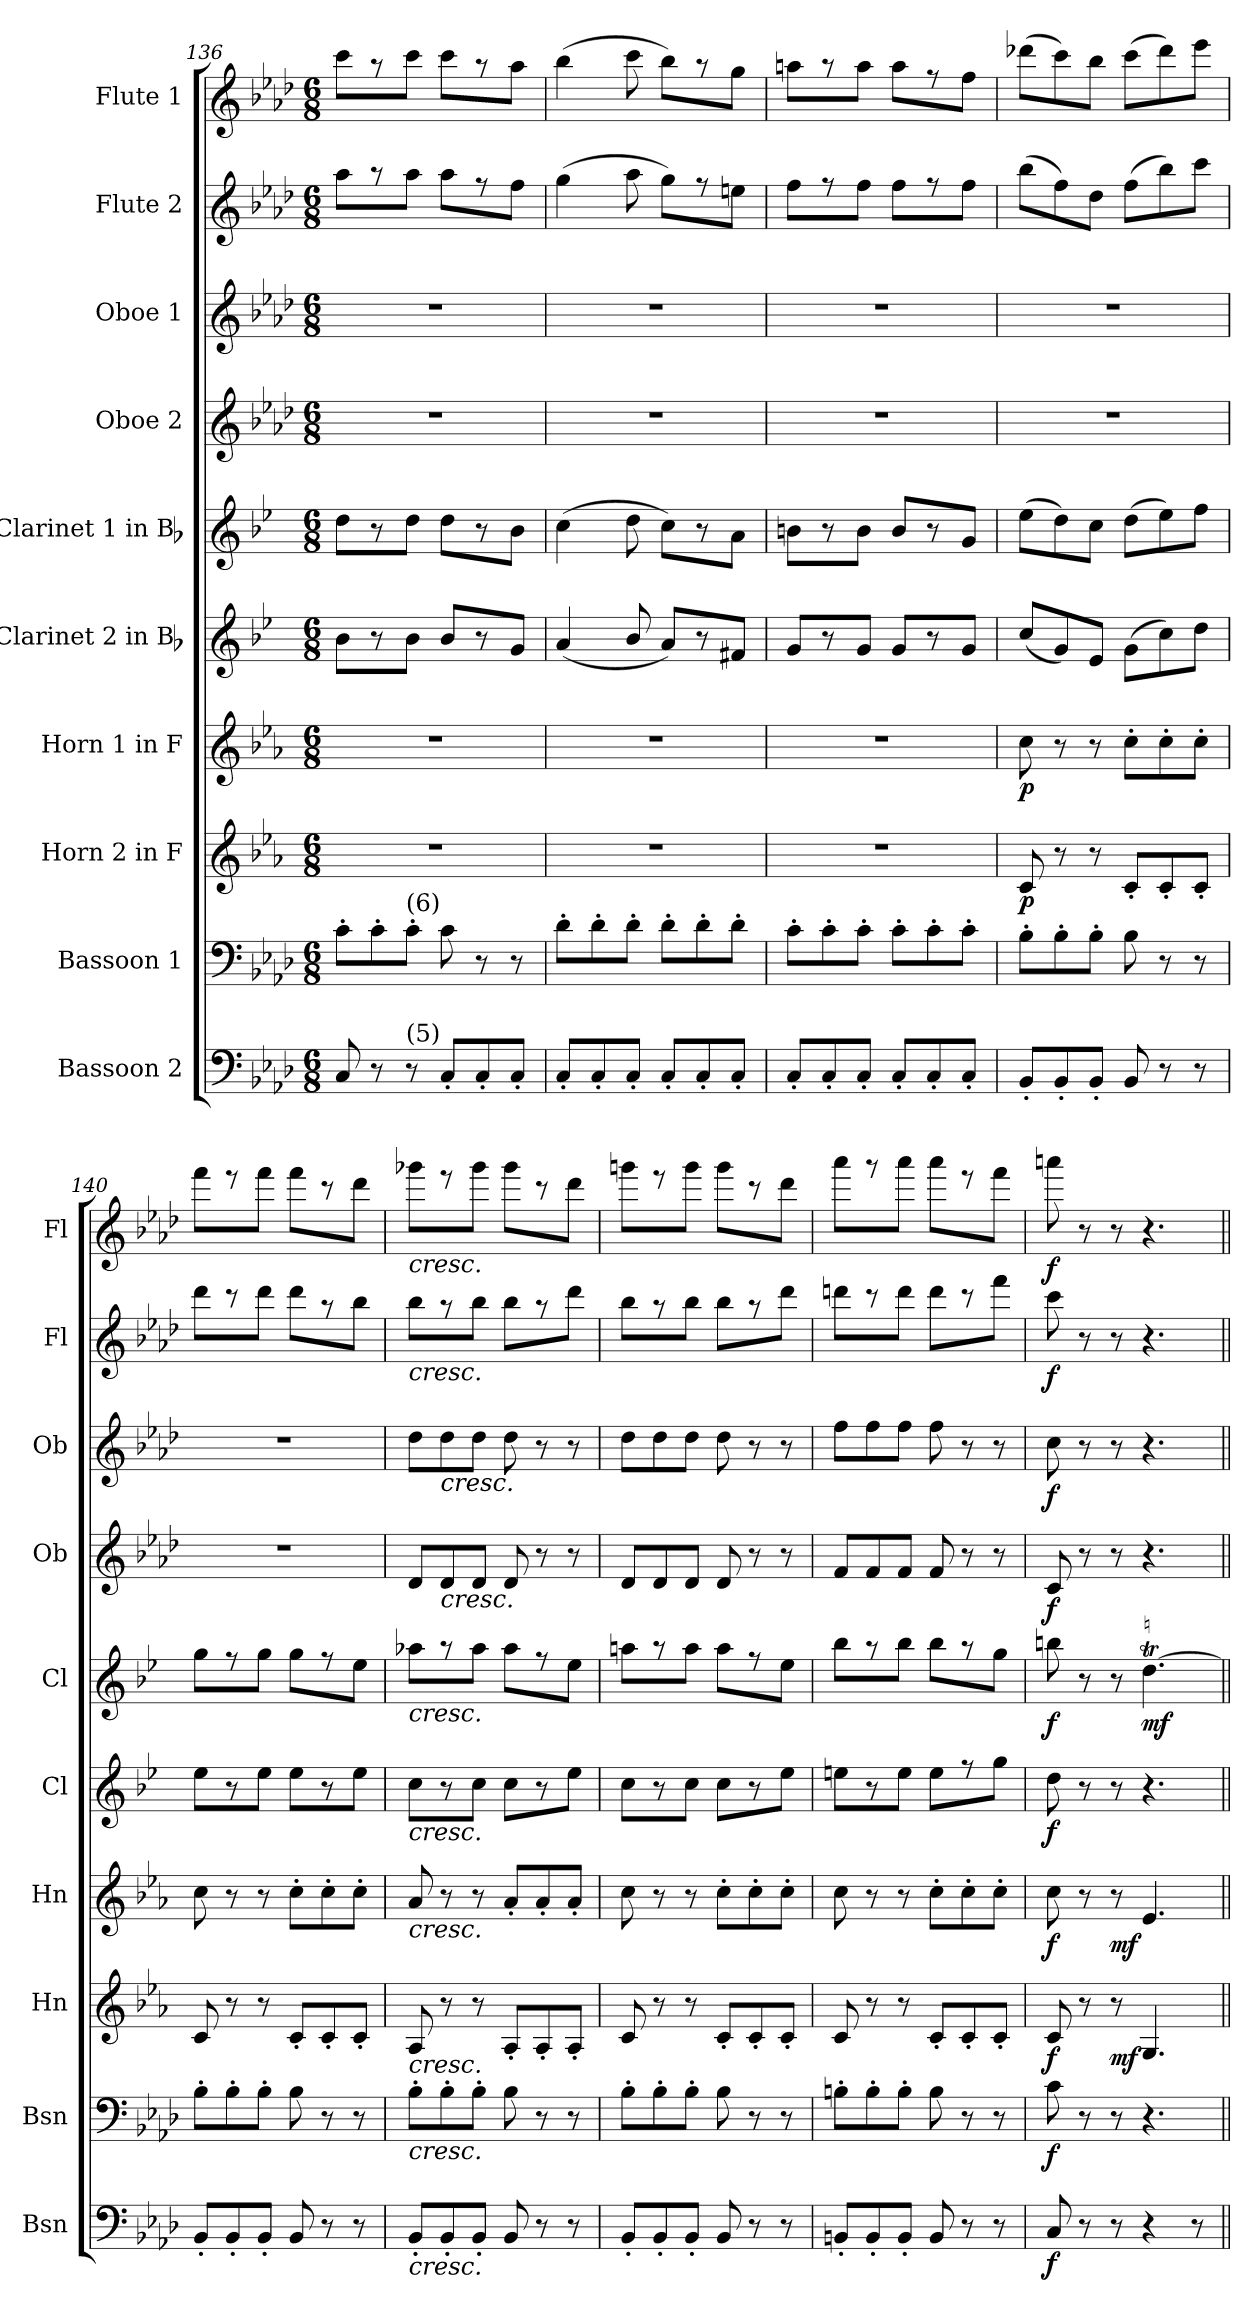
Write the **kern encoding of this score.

**kern	**dynam	**kern	**dynam	**kern	**dynam	**kern	**dynam	**kern	**dynam	**kern	**dynam	**kern	**dynam	**kern	**dynam	**kern	**dynam	**kern	**dynam
*part10	*part10	*part9	*part9	*part8	*part8	*part7	*part7	*part6	*part6	*part5	*part5	*part4	*part4	*part3	*part3	*part2	*part2	*part1	*part1
*staff10	*staff10	*staff9	*staff9	*staff8	*staff8	*staff7	*staff7	*staff6	*staff6	*staff5	*staff5	*staff4	*staff4	*staff3	*staff3	*staff2	*staff2	*staff1	*staff1
*I"Bassoon 2	*	*I"Bassoon 1	*	*I"Horn 2 in F	*	*I"Horn 1 in F	*	*I"Clarinet 2 in Bb	*	*I"Clarinet 1 in Bb	*	*I"Oboe 2	*	*I"Oboe 1	*	*I"Flute 2	*	*I"Flute 1	*
*I'Bsn	*	*I'Bsn	*	*I'Hn	*	*I'Hn	*	*I'Cl	*	*I'Cl	*	*I'Ob	*	*I'Ob	*	*I'Fl	*	*I'Fl	*
*clefF4	*	*clefF4	*	*clefG2	*	*clefG2	*	*clefG2	*	*clefG2	*	*clefG2	*	*clefG2	*	*clefG2	*	*clefG2	*
*	*	*	*	*ITrd4c7	*	*ITrd4c7	*	*ITrd1c2	*	*ITrd1c2	*	*	*	*	*	*	*	*	*
*k[b-e-a-d-]	*	*k[b-e-a-d-]	*	*k[b-e-a-d-]	*	*k[b-e-a-d-]	*	*k[b-e-a-d-]	*	*k[b-e-a-d-]	*	*k[b-e-a-d-]	*	*k[b-e-a-d-]	*	*k[b-e-a-d-]	*	*k[b-e-a-d-]	*
*M6/8	*	*M6/8	*	*M6/8	*	*M6/8	*	*M6/8	*	*M6/8	*	*M6/8	*	*M6/8	*	*M6/8	*	*M6/8	*
=136	=136	=136	=136	=136	=136	=136	=136	=136	=136	=136	=136	=136	=136	=136	=136	=136	=136	=136	=136
8C/	.	8c'\L	.	2.r	.	2.r	.	8a-\L	.	8cc\L	.	2.r	.	2.r	.	8aa-\L	.	8ccc\L	.
8r	.	8c'\	.	.	.	.	.	8r	.	8r	.	.	.	.	.	8r	.	8r	.
!	!	!LO:TX:a:t=(6)	!	!	!	!	!	!	!	!	!	!	!	!	!	!	!	!	!
!LO:TX:a:t=(5)	!	!	!	!	!	!	!	!	!	!	!	!	!	!	!	!	!	!	!
8r	.	8c'\J	.	.	.	.	.	8a-\J	.	8cc\J	.	.	.	.	.	8aa-\J	.	8ccc\J	.
8C'/L	.	8c\	.	.	.	.	.	8a-/L	.	8cc\L	.	.	.	.	.	8aa-\L	.	8ccc\L	.
8C'/	.	8r	.	.	.	.	.	8r	.	8r	.	.	.	.	.	8r	.	8r	.
8C'/J	.	8r	.	.	.	.	.	8f/J	.	8a-\J	.	.	.	.	.	8ff\J	.	8aa-\J	.
=137	=137	=137	=137	=137	=137	=137	=137	=137	=137	=137	=137	=137	=137	=137	=137	=137	=137	=137	=137
8C'/L	.	8d-'\L	.	2.r	.	2.r	.	(4g/	.	(4b-\	.	2.r	.	2.r	.	(4gg\	.	(4bb-\	.
8C'/	.	8d-'\	.	.	.	.	.	.	.	.	.	.	.	.	.	.	.	.	.
8C'/J	.	8d-'\J	.	.	.	.	.	8a-/	.	8cc\	.	.	.	.	.	8aa-\	.	8ccc\	.
8C'/L	.	8d-'\L	.	.	.	.	.	8g/L)	.	8b-\L)	.	.	.	.	.	8gg\L)	.	8bb-\L)	.
8C'/	.	8d-'\	.	.	.	.	.	8r	.	8r	.	.	.	.	.	8r	.	8r	.
8C'/J	.	8d-'\J	.	.	.	.	.	8en/J	.	8g\J	.	.	.	.	.	8een\J	.	8gg\J	.
=138	=138	=138	=138	=138	=138	=138	=138	=138	=138	=138	=138	=138	=138	=138	=138	=138	=138	=138	=138
8C'/L	.	8c'\L	.	2.r	.	2.r	.	8f/L	.	8an\L	.	2.r	.	2.r	.	8ff\L	.	8aan\L	.
8C'/	.	8c'\	.	.	.	.	.	8r	.	8r	.	.	.	.	.	8r	.	8r	.
8C'/J	.	8c'\J	.	.	.	.	.	8f/J	.	8a\J	.	.	.	.	.	8ff\J	.	8aa\J	.
8C'/L	.	8c'\L	.	.	.	.	.	8f/L	.	8a/L	.	.	.	.	.	8ff\L	.	8aa\L	.
8C'/	.	8c'\	.	.	.	.	.	8r	.	8r	.	.	.	.	.	8r	.	8r	.
8C'/J	.	8c'\J	.	.	.	.	.	8f/J	.	8f/J	.	.	.	.	.	8ff\J	.	8ff\J	.
=139	=139	=139	=139	=139	=139	=139	=139	=139	=139	=139	=139	=139	=139	=139	=139	=139	=139	=139	=139
!	!	!	!	!	!LO:DY:b	!	!LO:DY:b	!	!	!	!	!	!	!	!	!	!	!	!
8BB-'/L	.	8B-'\L	.	8F/	p	8f\	p	(8b-/L	.	(8dd-\L	.	2.r	.	2.r	.	(8bb-\L	.	(8ddd-X\L	.
8BB-'/	.	8B-'\	.	8r	.	8r	.	8f/)	.	8cc\)	.	.	.	.	.	8ff\)	.	8ccc\)	.
8BB-'/J	.	8B-'\J	.	8r	.	8r	.	8d-/J	.	8b-\J	.	.	.	.	.	8dd-\J	.	8bb-\J	.
8BB-/	.	8B-\	.	8F'/L	.	8f'\L	.	(8f\L	.	(8cc\L	.	.	.	.	.	(8ff\L	.	(8ccc\L	.
8r	.	8r	.	8F'/	.	8f'\	.	8b-\)	.	8dd-\)	.	.	.	.	.	8bb-\)	.	8ddd-\)	.
8r	.	8r	.	8F'/J	.	8f'\J	.	8cc\J	.	8ee-\J	.	.	.	.	.	8ccc\J	.	8eee-\J	.
!!LO:LB:g=z
=140	=140	=140	=140	=140	=140	=140	=140	=140	=140	=140	=140	=140	=140	=140	=140	=140	=140	=140	=140
8BB-'/L	.	8B-'\L	.	8F/	.	8f\	.	8dd-\L	.	8ff\L	.	2.r	.	2.r	.	8ddd-\L	.	8fff\L	.
8BB-'/	.	8B-'\	.	8r	.	8r	.	8r	.	8r	.	.	.	.	.	8r	.	8r	.
8BB-'/J	.	8B-'\J	.	8r	.	8r	.	8dd-\J	.	8ff\J	.	.	.	.	.	8ddd-\J	.	8fff\J	.
8BB-/	.	8B-\	.	8F'/L	.	8f'\L	.	8dd-\L	.	8ff\L	.	.	.	.	.	8ddd-\L	.	8fff\L	.
8r	.	8r	.	8F'/	.	8f'\	.	8r	.	8r	.	.	.	.	.	8r	.	8r	.
8r	.	8r	.	8F'/J	.	8f'\J	.	8dd-\J	.	8dd-\J	.	.	.	.	.	8bb-\J	.	8ddd-\J	.
=141	=141	=141	=141	=141	=141	=141	=141	=141	=141	=141	=141	=141	=141	=141	=141	=141	=141	=141	=141
!	!	!	!	!	!	!	!	!	!	!	!	!	!	!	!	!	!	!LO:TX:b:i:t=cresc.	!
!	!	!	!	!	!	!	!	!	!	!	!	!	!	!	!	!LO:TX:b:i:t=cresc.	!	!	!
!	!	!	!	!	!	!	!	!	!	!LO:TX:b:i:t=cresc.	!	!	!	!	!	!	!	!	!
!	!	!	!	!	!	!	!	!LO:TX:b:i:t=cresc.	!	!	!	!	!	!	!	!	!	!	!
!	!	!	!	!	!	!LO:TX:b:i:t=cresc.	!	!	!	!	!	!	!	!	!	!	!	!	!
!	!	!	!	!LO:TX:b:i:t=cresc.	!	!	!	!	!	!	!	!	!	!	!	!	!	!	!
!	!	!LO:TX:b:i:t=cresc.	!	!	!	!	!	!	!	!	!	!	!	!	!	!	!	!	!
!LO:TX:b:i:t=cresc.	!	!	!	!	!	!	!	!	!	!	!	!	!	!	!	!	!	!	!
!	!	!	!	!	!	!	!	!	!	!	!	!	!LO:DY:b	!	!	!	!	!	!
!	!	!	!	!	!	!	!	!	!	!	!	!	!LO:DY:n=1:b	!	!	!	!	!	!
!	!	!	!	!	!	!	!	!	!	!	!	!	!LO:DY:n=2:b	!	!LO:DY:b	!	!	!	!
!	!	!	!	!	!	!	!	!	!	!	!	!	!	!	!LO:DY:n=1:b	!	!	!	!
!	!	!	!	!	!	!	!	!	!	!	!	!	!	!	!LO:DY:n=2:b	!	!	!	!
8BB-'/L	.	8B-'\L	.	8D-/	.	8d-/	.	8b-\L	.	8gg-X\L	.	8d-/L	other-dynamics p other-dynamics	8dd-\L	other-dynamics p other-dynamics	8bb-\L	.	8ggg-X\L	.
!	!	!	!	!	!	!	!	!	!	!	!	!	!	!LO:TX:b:i:t=cresc.	!	!	!	!	!
!	!	!	!	!	!	!	!	!	!	!	!	!LO:TX:b:i:t=cresc.	!	!	!	!	!	!	!
8BB-'/	.	8B-'\	.	8r	.	8r	.	8r	.	8r	.	8d-/	.	8dd-\	.	8r	.	8r	.
8BB-'/J	.	8B-'\J	.	8r	.	8r	.	8b-\J	.	8gg-\J	.	8d-/J	.	8dd-\J	.	8bb-\J	.	8ggg-\J	.
8BB-/	.	8B-\	.	8D-'/L	.	8d-'/L	.	8b-\L	.	8gg-\L	.	8d-/	.	8dd-\	.	8bb-\L	.	8ggg-\L	.
8r	.	8r	.	8D-'/	.	8d-'/	.	8r	.	8r	.	8r	.	8r	.	8r	.	8r	.
8r	.	8r	.	8D-'/J	.	8d-'/J	.	8dd-\J	.	8dd-\J	.	8r	.	8r	.	8ddd-\J	.	8ddd-\J	.
=142	=142	=142	=142	=142	=142	=142	=142	=142	=142	=142	=142	=142	=142	=142	=142	=142	=142	=142	=142
8BB-'/L	.	8B-'\L	.	8F/	.	8f\	.	8b-\L	.	8ggn\L	.	8d-/L	.	8dd-\L	.	8bb-\L	.	8gggn\L	.
8BB-'/	.	8B-'\	.	8r	.	8r	.	8r	.	8r	.	8d-/	.	8dd-\	.	8r	.	8r	.
8BB-'/J	.	8B-'\J	.	8r	.	8r	.	8b-\J	.	8gg\J	.	8d-/J	.	8dd-\J	.	8bb-\J	.	8ggg\J	.
8BB-/	.	8B-\	.	8F'/L	.	8f'\L	.	8b-\L	.	8gg\L	.	8d-/	.	8dd-\	.	8bb-\L	.	8ggg\L	.
8r	.	8r	.	8F'/	.	8f'\	.	8r	.	8r	.	8r	.	8r	.	8r	.	8r	.
8r	.	8r	.	8F'/J	.	8f'\J	.	8dd-\J	.	8dd-\J	.	8r	.	8r	.	8ddd-\J	.	8ddd-\J	.
=143	=143	=143	=143	=143	=143	=143	=143	=143	=143	=143	=143	=143	=143	=143	=143	=143	=143	=143	=143
8BBn'/L	.	8Bn'\L	.	8F/	.	8f\	.	8ddn\L	.	8aa-\L	.	8f/L	.	8ff\L	.	8dddn\L	.	8aaa-\L	.
8BB'/	.	8B'\	.	8r	.	8r	.	8r	.	8r	.	8f/	.	8ff\	.	8r	.	8r	.
8BB'/J	.	8B'\J	.	8r	.	8r	.	8dd\J	.	8aa-\J	.	8f/J	.	8ff\J	.	8ddd\J	.	8aaa-\J	.
8BB/	.	8B\	.	8F'/L	.	8f'\L	.	8dd\L	.	8aa-\L	.	8f/	.	8ff\	.	8ddd\L	.	8aaa-\L	.
8r	.	8r	.	8F'/	.	8f'\	.	8r	.	8r	.	8r	.	8r	.	8r	.	8r	.
8r	.	8r	.	8F'/J	.	8f'\J	.	8ff\J	.	8ff\J	.	8r	.	8r	.	8fff\J	.	8fff\J	.
=144	=144	=144	=144	=144	=144	=144	=144	=144	=144	=144	=144	=144	=144	=144	=144	=144	=144	=144	=144
!	!LO:DY:b	!	!LO:DY:b	!	!LO:DY:b	!	!LO:DY:b	!	!LO:DY:b	!	!LO:DY:b	!	!LO:DY:b	!	!LO:DY:b	!	!LO:DY:b	!	!LO:DY:b
8C/	f	8c\	f	8F/	f	8f\	f	8cc\	f	8aan\	f	8c/	f	8cc\	f	8ccc\	f	8aaan\	f
8r	.	8r	.	8r	.	8r	.	8r	.	8r	.	8r	.	8r	.	8r	.	8r	.
!	!	!	!	!	!LO:DY:b	!	!LO:DY:b	!	!	!	!	!	!	!	!	!	!	!	!
8r	.	8r	.	8r	mf	8r	mf	8r	.	8r	.	8r	.	8r	.	8r	.	8r	.
!	!	!	!	!	!	!	!	!	!	!LO:TX:a:t=♮	!	!	!	!	!	!	!	!	!
!	!	!	!	!	!	!	!	!	!	!	!LO:DY:b	!	!	!	!	!	!	!	!
4r	.	4.r	.	4.C/	.	4.A-/	.	4.r	.	[4.cct\	mf	4.r	.	4.r	.	4.r	.	4.r	.
8r	.	.	.	.	.	.	.	.	.	.	.	.	.	.	.	.	.	.	.
=||	=||	=||	=||	=||	=||	=||	=||	=||	=||	=||	=||	=||	=||	=||	=||	=||	=||	=||	=||
*-	*-	*-	*-	*-	*-	*-	*-	*-	*-	*-	*-	*-	*-	*-	*-	*-	*-	*-	*-
